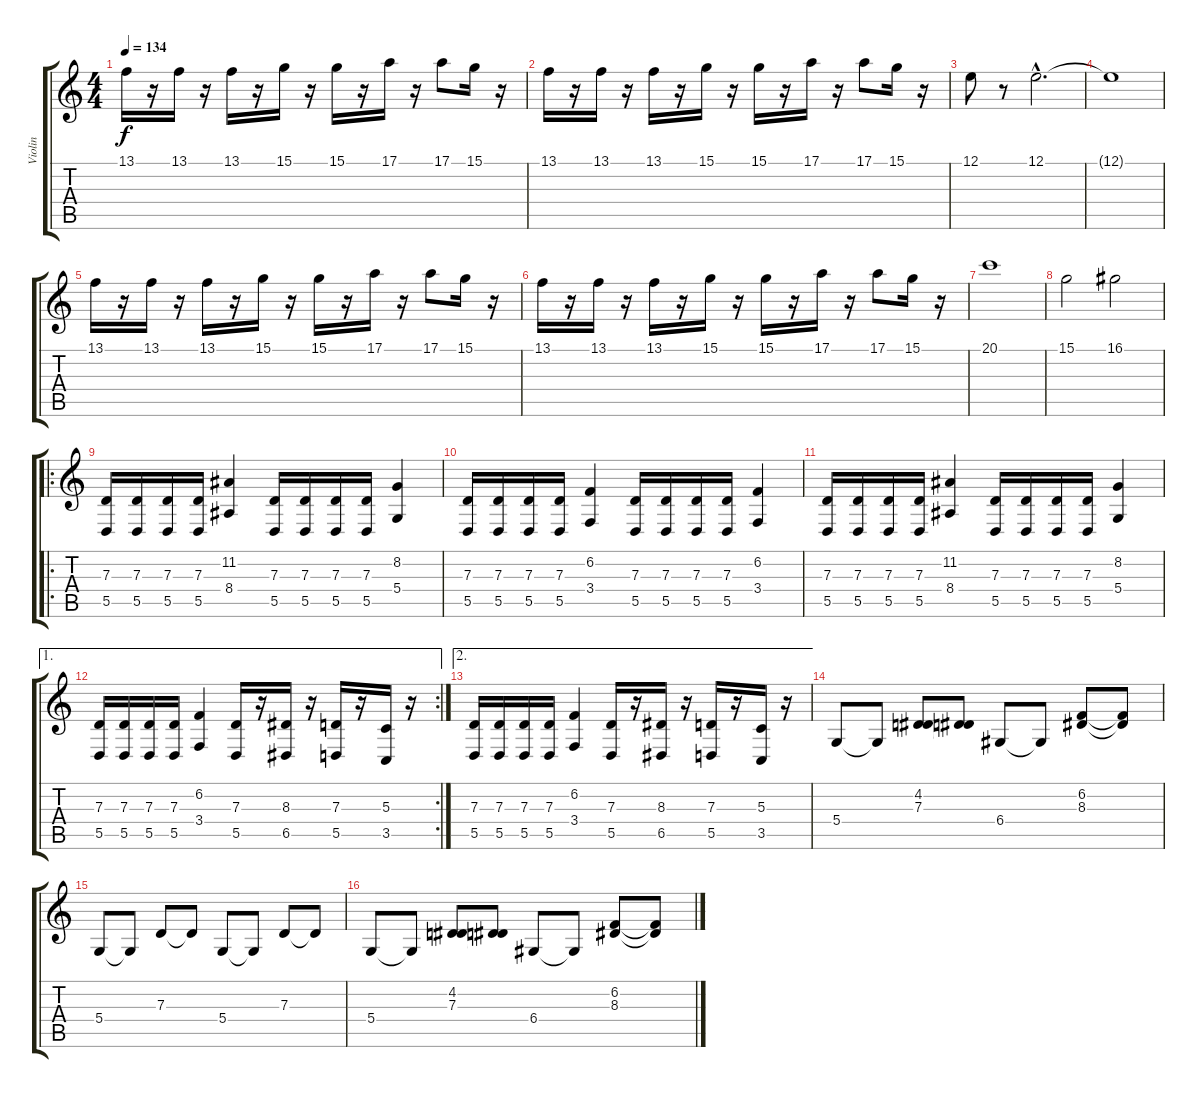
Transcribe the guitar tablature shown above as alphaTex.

\track ("Violin" "Violin") {instrument stringensemble1}
\staff {score tabs}
\tuning (E4 B3 G3 D3 A2 E2) {hide}
\ts (4 4)
\tempo 134
\clef g2
\ks c
13.1.16{dy f} r.16 13.1.16 r.16 13.1.16 r.16 15.1.16 r.16 15.1.16 r.16 17.1.16 r.16 17.1.8 15.1.16 r.16 |
13.1.16 r.16 13.1.16 r.16 13.1.16 r.16 15.1.16 r.16 15.1.16 r.16 17.1.16 r.16 17.1.8 15.1.16 r.16 |
12.1.8 r.8 12.1{hac}.2{d} |
12.1{t}.1 |
13.1.16 r.16 13.1.16 r.16 13.1.16 r.16 15.1.16 r.16 15.1.16 r.16 17.1.16 r.16 17.1.8 15.1.16 r.16 |
13.1.16 r.16 13.1.16 r.16 13.1.16 r.16 15.1.16 r.16 15.1.16 r.16 17.1.16 r.16 17.1.8 15.1.16 r.16 |
20.1.1 |
15.1.2 16.1.2 |
\ro
(7.3 5.5).16 (7.3 5.5).16 (7.3 5.5).16 (7.3 5.5).16 (11.2 8.4).4 (7.3 5.5).16 (7.3 5.5).16 (7.3 5.5).16 (7.3 5.5).16 (8.2 5.4).4 |
(7.3 5.5).16 (7.3 5.5).16 (7.3 5.5).16 (7.3 5.5).16 (6.2 3.4).4 (7.3 5.5).16 (7.3 5.5).16 (7.3 5.5).16 (7.3 5.5).16 (6.2 3.4).4 |
(7.3 5.5).16 (7.3 5.5).16 (7.3 5.5).16 (7.3 5.5).16 (11.2 8.4).4 (7.3 5.5).16 (7.3 5.5).16 (7.3 5.5).16 (7.3 5.5).16 (8.2 5.4).4 |
\ae 1
\rc 2
(7.3 5.5).16 (7.3 5.5).16 (7.3 5.5).16 (7.3 5.5).16 (6.2 3.4).4 (7.3 5.5).16 r.16 (8.3 6.5).16 r.16 (7.3 5.5).16 r.16 (5.3 3.5).16 r.16 |
\ae 2
(7.3 5.5).16 (7.3 5.5).16 (7.3 5.5).16 (7.3 5.5).16 (6.2 3.4).4 (7.3 5.5).16 r.16 (8.3 6.5).16 r.16 (7.3 5.5).16 r.16 (5.3 3.5).16 r.16 |
5.4.8{volume 15} 5.4{t}.8 (4.2 7.3).8 (4.2{t} 7.3{t}).8 6.4.8 6.4{t}.8 (6.2 8.3).8 (6.2{t} 8.3{t}).8 |
5.4.8 5.4{t}.8 7.3.8 7.3{t}.8 5.4.8 5.4{t}.8 7.3.8 7.3{t}.8 |
5.4.8 5.4{t}.8 (4.2 7.3).8 (4.2{t} 7.3{t}).8 6.4.8 6.4{t}.8 (6.2 8.3).8 (6.2{t} 8.3{t}).8
